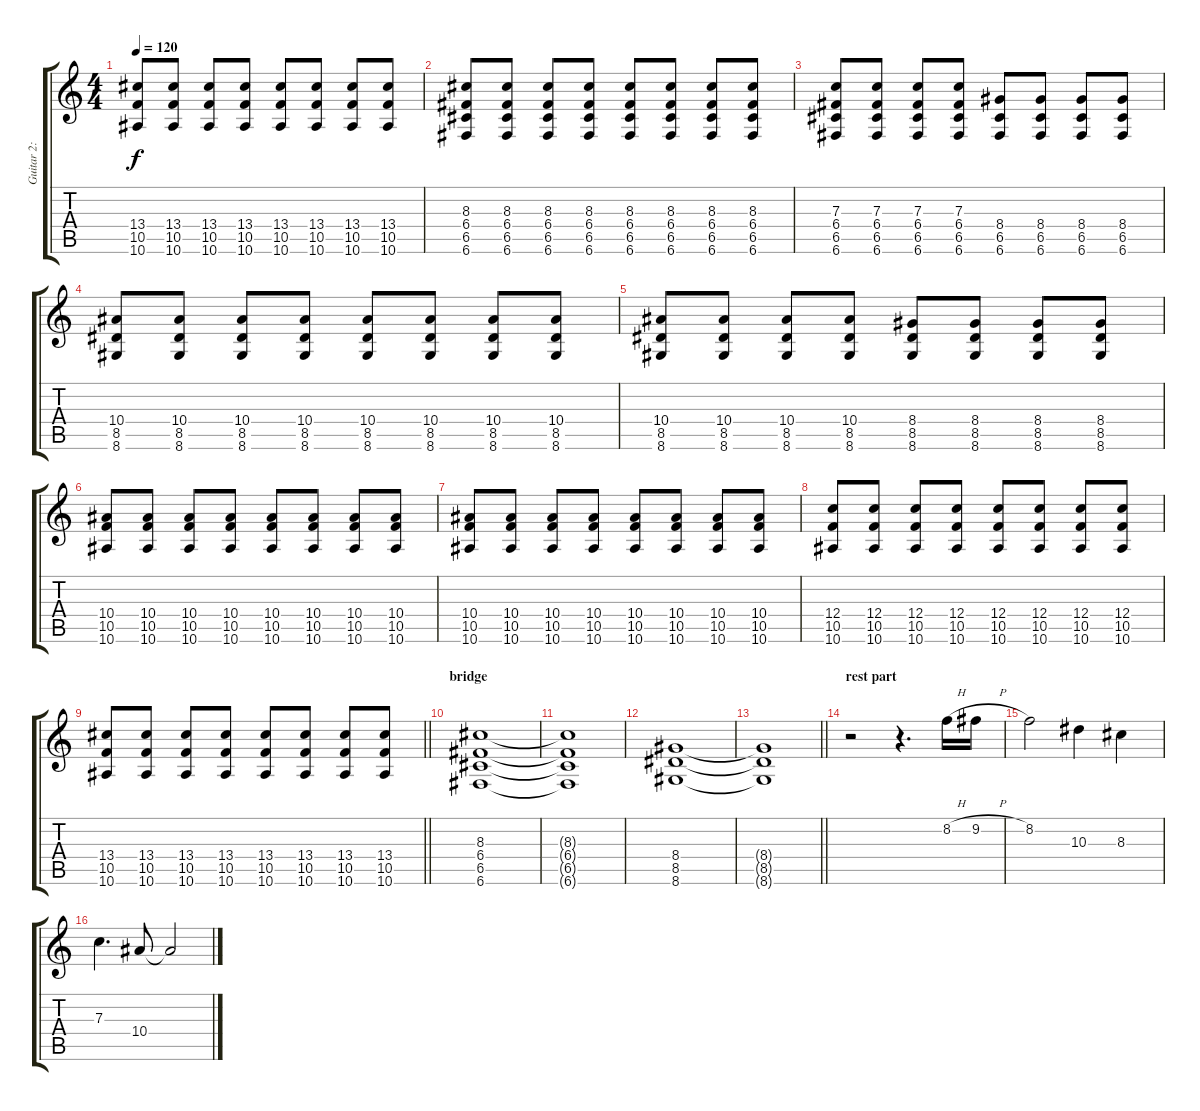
\track ("Guitar 2: Damon" "Guitar 2: ") {instrument distortionguitar}
\staff {score tabs}
\tuning (D4 A3 F3 C3 G2 C2) {hide}
\ts (4 4)
\tempo 120
\clef g2
\ks c
(13.4 10.5 10.6).8{dy f} (13.4 10.5 10.6).8 (13.4 10.5 10.6).8 (13.4 10.5 10.6).8 (13.4 10.5 10.6).8 (13.4 10.5 10.6).8 (13.4 10.5 10.6).8 (13.4 10.5 10.6).8 |
(8.3 6.4 6.5 6.6).8 (8.3 6.4 6.5 6.6).8 (8.3 6.4 6.5 6.6).8 (8.3 6.4 6.5 6.6).8 (8.3 6.4 6.5 6.6).8 (8.3 6.4 6.5 6.6).8 (8.3 6.4 6.5 6.6).8 (8.3 6.4 6.5 6.6).8 |
(7.3 6.4 6.5 6.6).8 (7.3 6.4 6.5 6.6).8 (7.3 6.4 6.5 6.6).8 (7.3 6.4 6.5 6.6).8 (8.4 6.5 6.6).8 (8.4 6.5 6.6).8 (8.4 6.5 6.6).8 (8.4 6.5 6.6).8 |
(10.4 8.5 8.6).8 (10.4 8.5 8.6).8 (10.4 8.5 8.6).8 (10.4 8.5 8.6).8 (10.4 8.5 8.6).8 (10.4 8.5 8.6).8 (10.4 8.5 8.6).8 (10.4 8.5 8.6).8 |
(10.4 8.5 8.6).8 (10.4 8.5 8.6).8 (10.4 8.5 8.6).8 (10.4 8.5 8.6).8 (8.4 8.5 8.6).8 (8.4 8.5 8.6).8 (8.4 8.5 8.6).8 (8.4 8.5 8.6).8 |
(10.4 10.5 10.6).8 (10.4 10.5 10.6).8 (10.4 10.5 10.6).8 (10.4 10.5 10.6).8 (10.4 10.5 10.6).8 (10.4 10.5 10.6).8 (10.4 10.5 10.6).8 (10.4 10.5 10.6).8 |
(10.4 10.5 10.6).8 (10.4 10.5 10.6).8 (10.4 10.5 10.6).8 (10.4 10.5 10.6).8 (10.4 10.5 10.6).8 (10.4 10.5 10.6).8 (10.4 10.5 10.6).8 (10.4 10.5 10.6).8 |
(12.4 10.5 10.6).8 (12.4 10.5 10.6).8 (12.4 10.5 10.6).8 (12.4 10.5 10.6).8 (12.4 10.5 10.6).8 (12.4 10.5 10.6).8 (12.4 10.5 10.6).8 (12.4 10.5 10.6).8 |
\barLineRight lightlight
(13.4 10.5 10.6).8 (13.4 10.5 10.6).8 (13.4 10.5 10.6).8 (13.4 10.5 10.6).8 (13.4 10.5 10.6).8 (13.4 10.5 10.6).8 (13.4 10.5 10.6).8 (13.4 10.5 10.6).8 |
\section ("" "bridge")
(8.3 6.4 6.5 6.6).1 |
(8.3{t} 6.4{t} 6.5{t} 6.6{t}).1 |
(8.4 8.5 8.6).1 |
\barLineRight lightlight
(8.4{t} 8.5{t} 8.6{t}).1 |
\section ("" "rest part")
r.2{balance 8 instrument electricguitarjazz} r.4{d} 8.2{h}.16 9.2{h}.16 |
8.2.2 10.3.4 8.3.4 |
7.3.4{d} 10.4.8 10.4{t}.2
